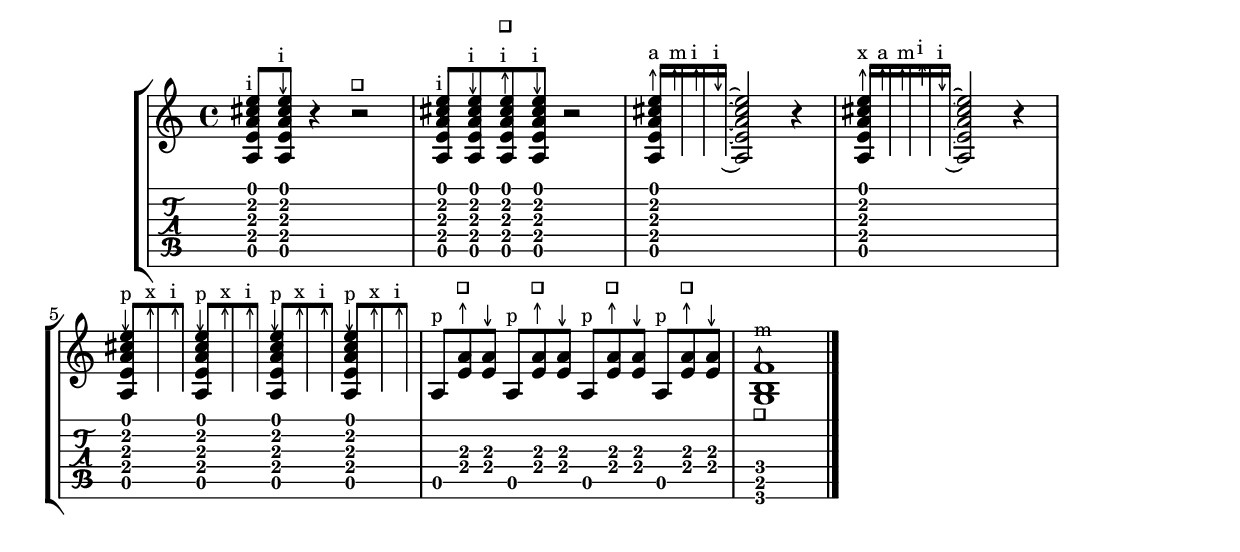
% DO NOT EDIT this file manually; it is automatically
% generated from Documentation/snippets/new
% Make any changes in Documentation/snippets/new/
% and then run scripts/auxiliar/makelsr.py
%
% This file is in the public domain.
%% Note: this file works from version 2.14.0
\version "2.14.0"

\header {
%% Translation of GIT committish: 6977ddc9a3b63ea810eaecb864269c7d847ccf98

  texidoces = "

Para la guitarra flamenca se utilizan ciertos elementos de notación
especiales:


@itemize

@item un símbolo para indicar un golpe sobre la caja de la guitarra
con el nudillo del dedo anular

@item una flecha para indicar la dirección de los rasgueos

@item distintas legras para las digitaciones (@qq{p}: pulgar, @qq{i}:
índice, @qq{m}: medio, @qq{a}: anular y @qq{x}: meñique)

@item Rasgueados de 3 y cautro dedos: hacia arriba con todos los dedos
y terminando con arriba y abajo con el índice

@item abanicos: rasgueos en serie con el pulgar, hacia abajo y el
meñique y el índice hacia arriba (hay también un abanico 2 en el que
los dedos medio y anular se usan en lugar del meñique)

@item alza púa: pulsaciones rápidas con el pulgar

@end itemize


Casi todas las figuras utilizan flechas combinadas con digitaciones;
con los abanicos y los rasgueados, las notas se imprimen con cabeza
sólo en el primer acorde.

Este fragmento de código contiene código de tipo cabecera que se puede
copiar como @file{flamenco.ly} e incluirse en los documentos fuente.

"
  doctitlees = "Notación del flamenco"

  lsrtags = "fretted-strings"

  texidoc = "
For flamenco guitar, special notation is used:


@itemize

@item
a golpe symbol to indicate a slap on the guitar body with the nail of
the ring finger

@item
an arrow to indicate (the direction of) strokes

@item
different letters for fingering (@qq{p}: thumb, @qq{i}: index finger,
@qq{m}: middle finger, @qq{a}: ring finger and @qq{x}: little finger)

@item
3- and 4-finger rasgueados: stroke upwards with all fingers, ending
with an up- and down using the index finger

@item
abanicos: strokes (in tuples) with thumb (down), little and index finger
(both up) (there is also an abanico 2 where middle and ring finger are
used instead of the little finger)

@item
alza pua: fast playing with the thumb

@end itemize


Most figures use arrows in combination with fingering; with abanicos
and rasgueados, noteheads are printed only for the first chord.

This snippet contains some header-like code that can be copied as
@samp{flamenco.ly} and included in source files.

"
  doctitle = "Flamenco notation"
} % begin verbatim


%%%%%%%%%%%%%%%%%%%%%%%%%%%%%%%%%%%%%%%%%%%
%%%%%%%  Cut here ----- Start 'flamenco.ly'

% Text indicators
abanico = \markup { \italic Abanico }
rasgueaso = \markup { \italic Ras. }
alzapua = \markup { \italic Alzapua }

% Finger stroke symbols
strokeUp = \markup { \postscript #"
  0.1     setlinewidth
  0.5 0   moveto
  0.5 2   lineto
  0.2 1.4 lineto
  0.5 2   moveto
  0.8 1.4 lineto
  stroke
"}

strokeDown = \markup { \postscript #"
  0.1     setlinewidth
  0.5 2   moveto
  0.5 0   lineto
  0.2 0.6 lineto
  0.5 0   moveto
  0.8 0.6 lineto
  stroke
"}

% Golpe symbol
golpe = \markup { \postscript #"
  0.2 setlinewidth
  0 0 moveto
  1 0 lineto
  1 1 lineto
  stroke
  "\postscript #"
  0.1       setlinewidth
  -0.6 -0.1  moveto
  -0.6  1.0 lineto
  0.5  1.0 lineto
  stroke
"}

strokeUpGolpe = \markup { \column { \golpe \line { \strokeUp } } }
iUpGolpe = \markup { \column { \golpe \line { \small i } \line { \strokeUp } } }

% Strokes for all fingers
pUp   = \markup { \column { \small p \line { \strokeUp } } }
pDown = \markup { \column { \small p \line { \strokeDown } } }
iUp   = \markup { \column { \small i \line { \strokeUp } } }
iDown = \markup { \column { \small i \line { \strokeDown } } }
mUp   = \markup { \column { \small m \line { \strokeUp } } }
mDown = \markup { \column { \small m \line { \strokeDown } } }
aUp   = \markup { \column { \small a \line { \strokeUp } } }
aDown = \markup { \column { \small a \line { \strokeDown } } }
xUp   = \markup { \column { \small x \line { \strokeUp } } }
xDown = \markup { \column { \small x \line { \strokeDown } } }


% Just handy :)
tupletOff = {
  \once \override TupletNumber #'stencil = ##f
  \once \override TupletBracket #'stencil = ##f
}

tupletsOff = {
  \override TupletNumber #'stencil = ##f
  \override TupletBracket #'bracket-visibility = #'if-no-beam
}

tupletsOn = {
  \override TupletBracket #'bracket-visibility = #'default
  \revert TupletNumber #'stencil
}

headsOff = {
  \override TabNoteHead #'transparent = ##t
  \override NoteHead #'transparent = ##t
  \override NoteHead #'no-ledgers = ##t
}

headsOn = {
  \override TabNoteHead #'transparent = ##f
  \override NoteHead #'transparent = ##f
  \override NoteHead #'no-ledgers = ##f
}

%%%%%%%  Cut here ----- End 'flamenco.ly'
%%%%%%%%%%%%%%%%%%%%%%%%%%%%%%%%%%%%%%%%%

part = \relative c' {
  <a, e' a cis e>8^\iUp
  <a e' a cis e>8^\iDown
  r4
  r2^\golpe

  <a e' a cis e>8^\iUp
  <a e' a cis e>8^\iDown
  <a e' a cis e>8^\iUpGolpe
  <a e' a cis e>8^\iDown
  r2

  <a e' a cis e>16^\aUp
  \headsOff
  <a e' a cis e>^\mUp
  <a e' a cis e>^\iUp
  <a e' a cis e>^\iDown~
  \headsOn
  <a e' a cis e>2
  r4

  \tupletOff
  \times 4/5 {
    <a e' a cis e>16^\xUp
    \headsOff
    <a e' a cis e>^\aUp
    <a e' a cis e>^\mUp
    <a e' a cis e>^\iUp
    <a e' a cis e>^\iDown~
    \headsOn
  }
  <a e' a cis e>2
  r4

  \tupletsOff
  \times 2/3 {
    <a e' a cis e>8^\pDown
    \headsOff
    <a e' a cis e>^\xUp
    <a e' a cis e>^\iUp
    \headsOn
  }

  \times 2/3 {
    <a e' a cis e>8^\pDown
    \headsOff
    <a e' a cis e>^\xUp
    <a e' a cis e>^\iUp
    \headsOn
  }

  \times 2/3 {
    <a e' a cis e>8^\pDown
    \headsOff
    <a e' a cis e>^\xUp
    <a e' a cis e>^\iUp
    \headsOn
  }
  \times 2/3 {
    <a e' a cis e>8^\pDown
    \headsOff
    <a e' a cis e>^\xUp
    <a e' a cis e>^\iUp
    \headsOn
  }

  \tupletsOff
  \override Beam #'positions = #'(2 . 2)
  \times 2/3 {
    a8^\markup{ \small p }
    <e' a>^\strokeUpGolpe
    <e a>^\strokeDown
  }
  \times 2/3 {
    a,8^\markup{ \small p }
    <e' a>^\strokeUpGolpe
    <e a>^\strokeDown
  }
  \times 2/3 {
    a,8^\markup{ \small p }
    <e' a>^\strokeUpGolpe
    <e a>^\strokeDown
  }
  \times 2/3 {
    a,8^\markup{ \small p }
    <e' a>^\strokeUpGolpe
    <e a>^\strokeDown
  }
  \tupletsOn

  \once \override TextScript #'extra-offset = #'(0 . -1)
  <g, b f'>1_\golpe^\mUp
  \bar "|."
}

\score {
  \new StaffGroup <<
    \context Staff = "part" <<
      \clef G
      \transpose c c'
      {
        \part
      }
    >>
    \context TabStaff {
      \part
    }
  >>
  \layout {
    ragged-right = ##t
  }
}
